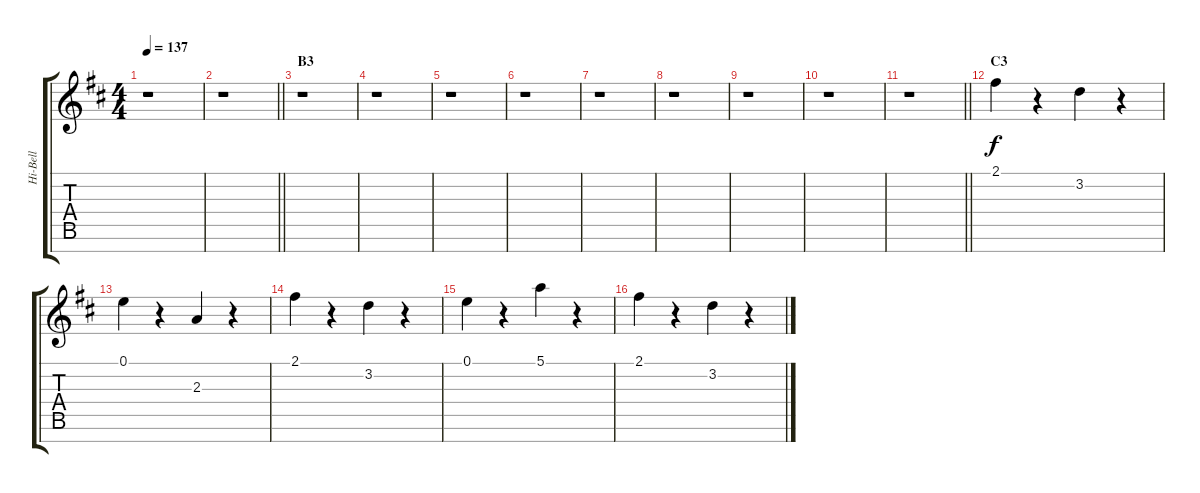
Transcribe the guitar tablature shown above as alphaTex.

\track ("Hi-Bell" "Hi-Bell") {instrument tubularbells}
\staff {score tabs}
\tuning (E5 B4 G4 D4 A3 E3 B2) {hide}
\ts (4 4)
\tempo 137
\clef g2
\ks d
r.1{dy f} |
\barLineRight lightlight
r.1 |
\section ("" "B3")
r.1 |
r.1 |
r.1 |
r.1 |
r.1 |
r.1 |
r.1 |
r.1 |
\barLineRight lightlight
r.1 |
\section ("" "C3")
2.1.4 r.4 3.2.4 r.4 |
0.1.4 r.4 2.3.4 r.4 |
2.1.4 r.4 3.2.4 r.4 |
0.1.4 r.4 5.1.4 r.4 |
2.1.4 r.4 3.2.4 r.4
